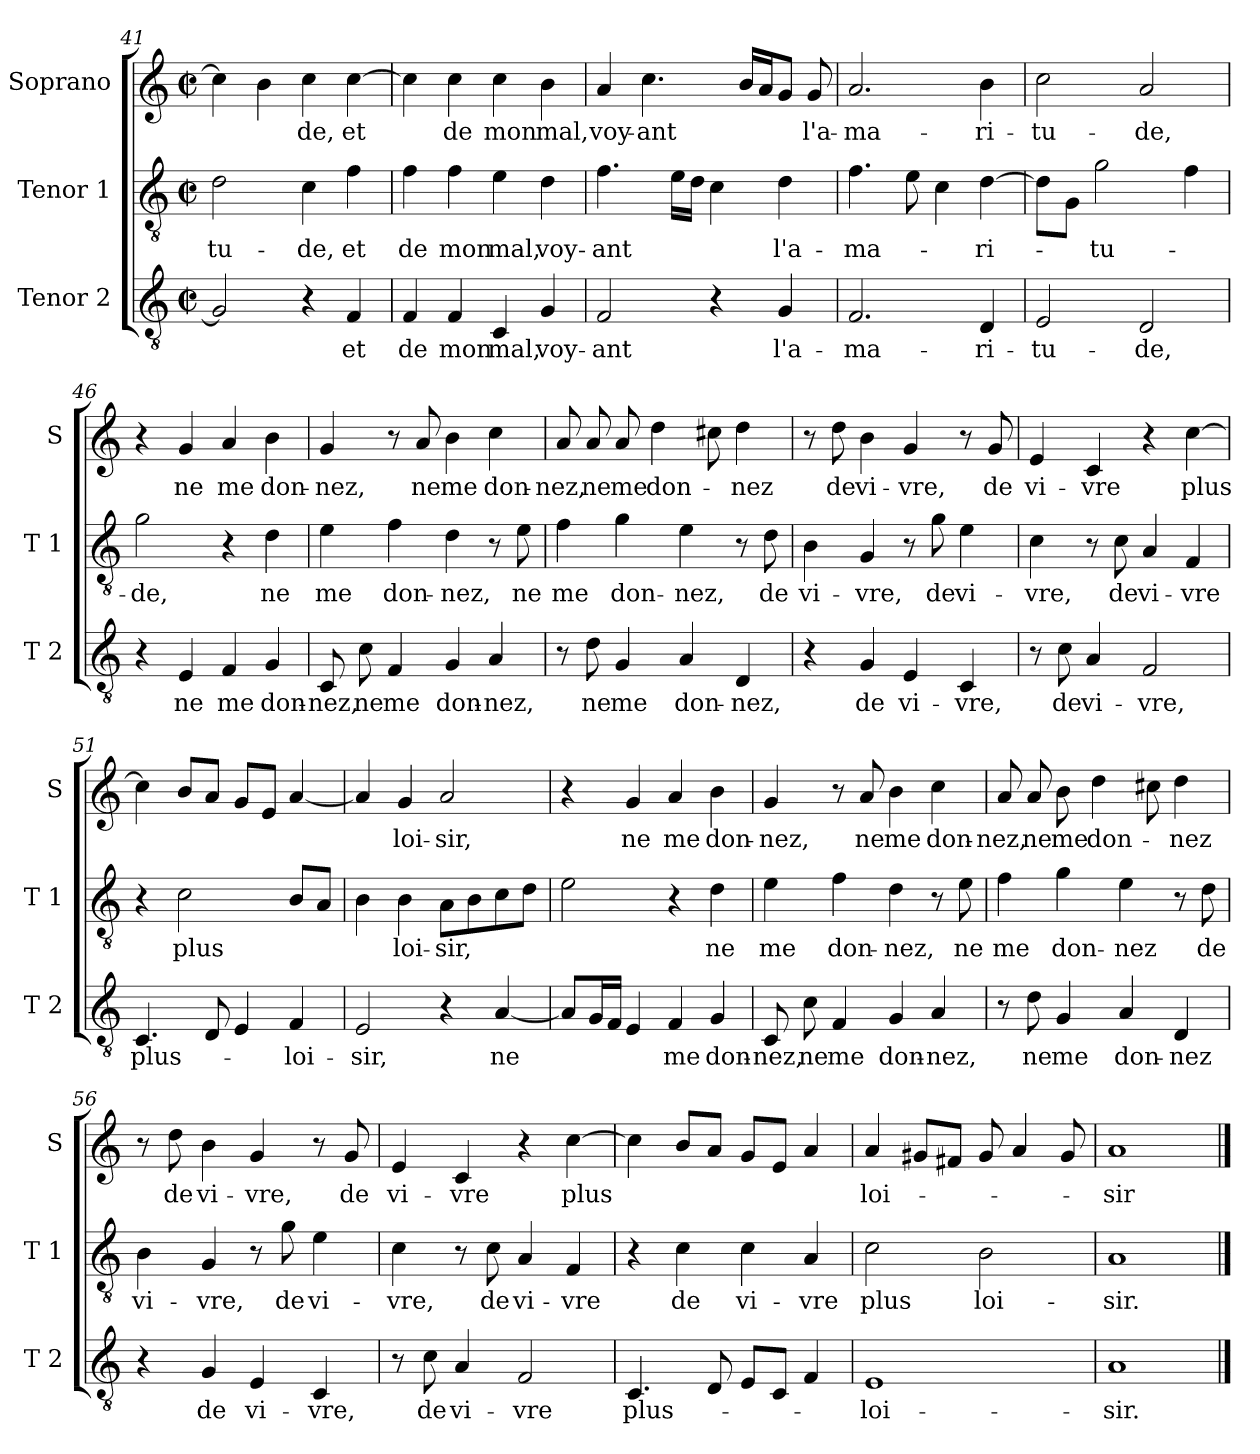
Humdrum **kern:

**kern	**text	**kern	**text	**kern	**text
*part3	*part3	*part2	*part2	*part1	*part1
*staff3	*staff3	*staff2	*staff2	*staff1	*staff1
*I"Tenor 2	*	*I"Tenor 1	*	*I"Soprano	*
*I'T 2	*	*I'T 1	*	*I'S	*
!!LO:LB:g=z
*clefGv2	*	*clefGv2	*	*clefG2	*
*k[]	*	*k[]	*	*k[]	*
*C:	*	*C:	*	*C:	*
*M2/2	*	*M2/2	*	*M2/2	*
*met(c|)	*	*met(c|)	*	*met(c|)	*
=41	=41	=41	=41	=41	=41
!	!	!	!LO:LY:b	!	!
2G/]	.	2d\	-tu-	4cc\]	.
.	.	.	.	4b\	.
!	!	!	!LO:LY:b	!	!LO:LY:b
4r	.	4c\	-de,	4cc\	-de,
!	!LO:LY:b	!	!LO:LY:b	!	!LO:LY:b
4F/	et	4f\	et	[4cc\	et
=42	=42	=42	=42	=42	=42
!	!LO:LY:b	!	!LO:LY:b	!	!
4F/	de	4f\	de	4cc\]	.
!	!LO:LY:b	!	!LO:LY:b	!	!LO:LY:b
4F/	mon	4f\	mon	4cc\	de
!	!LO:LY:b	!	!LO:LY:b	!	!LO:LY:b
4C/	mal,	4e\	mal,	4cc\	mon
!	!LO:LY:b	!	!LO:LY:b	!	!LO:LY:b
4G/	voy-	4d\	voy-	4b\	mal,
=43	=43	=43	=43	=43	=43
!	!LO:LY:b	!	!LO:LY:b	!	!LO:LY:b
2F/	-ant	4.f\	-ant	4a/	voy-
!	!	!	!	!	!LO:LY:b
.	.	.	.	4.cc\	-ant
.	.	16e\LL	.	.	.
.	.	16d\JJ	.	.	.
4r	.	4c\	.	.	.
.	.	.	.	16b/LL	.
.	.	.	.	16a/J	.
!	!LO:LY:b	!	!LO:LY:b	!	!
4G/	l'a-	4d\	l'a-	8g/J	.
!	!	!	!	!	!LO:LY:b
.	.	.	.	8g/	l'a-
=44	=44	=44	=44	=44	=44
!	!LO:LY:b	!	!LO:LY:b	!	!LO:LY:b
2.F/	-ma-	4.f\	-ma-	2.a/	-ma-
.	.	8e\	.	.	.
.	.	4c\	.	.	.
!	!LO:LY:b	!	!LO:LY:b	!	!LO:LY:b
4D/	-ri-	[4d\	-ri-	4b\	-ri-
=45	=45	=45	=45	=45	=45
!	!LO:LY:b	!	!	!	!LO:LY:b
2E/	-tu-	8d\L]	.	2cc\	-tu-
.	.	8G\J	.	.	.
!	!	!	!LO:LY:b	!	!
.	.	2g\	-tu-	.	.
!	!LO:LY:b	!	!	!	!LO:LY:b
2D/	-de,	.	.	2a/	-de,
.	.	4f\	.	.	.
!!LO:LB:g=z
=46	=46	=46	=46	=46	=46
!	!	!	!LO:LY:b	!	!
4r	.	2g\	-de,	4r	.
!	!LO:LY:b	!	!	!	!LO:LY:b
4E/	ne	.	.	4g/	ne
!	!LO:LY:b	!	!	!	!LO:LY:b
4F/	me	4r	.	4a/	me
!	!LO:LY:b	!	!LO:LY:b	!	!LO:LY:b
4G/	don-	4d\	ne	4b\	don-
=47	=47	=47	=47	=47	=47
!	!LO:LY:b	!	!LO:LY:b	!	!LO:LY:b
8C/	-nez,	4e\	me	4g/	-nez,
!	!LO:LY:b	!	!	!	!
8c\	ne	.	.	.	.
!	!LO:LY:b	!	!LO:LY:b	!	!
4F/	me	4f\	don-	8r	.
!	!	!	!	!	!LO:LY:b
.	.	.	.	8a/	ne
!	!LO:LY:b	!	!LO:LY:b	!	!LO:LY:b
4G/	don-	4d\	-nez,	4b\	me
!	!LO:LY:b	!	!	!	!LO:LY:b
4A/	-nez,	8r	.	4cc\	don-
!	!	!	!LO:LY:b	!	!
.	.	8e\	ne	.	.
=48	=48	=48	=48	=48	=48
!	!	!	!LO:LY:b	!	!LO:LY:b
8r	.	4f\	me	8a/	-nez,
!	!LO:LY:b	!	!	!	!LO:LY:b
8d\	ne	.	.	8a/	ne
!	!LO:LY:b	!	!LO:LY:b	!	!LO:LY:b
4G/	me	4g\	don-	8a/	me
!	!	!	!	!	!LO:LY:b
.	.	.	.	4dd\	don-
!	!LO:LY:b	!	!LO:LY:b	!	!
4A/	don-	4e\	-nez,	.	.
.	.	.	.	8cc#X\	.
!	!LO:LY:b	!	!	!	!LO:LY:b
4D/	-nez,	8r	.	4dd\	-nez
!	!	!	!LO:LY:b	!	!
.	.	8d\	de	.	.
=49	=49	=49	=49	=49	=49
!	!	!	!LO:LY:b	!	!
4r	.	4B\	vi-	8r	.
!	!	!	!	!	!LO:LY:b
.	.	.	.	8dd\	de
!	!LO:LY:b	!	!LO:LY:b	!	!LO:LY:b
4G/	de	4G/	-vre,	4b\	vi-
!	!LO:LY:b	!	!	!	!LO:LY:b
4E/	vi-	8r	.	4g/	-vre,
!	!	!	!LO:LY:b	!	!
.	.	8g\	de	.	.
!	!LO:LY:b	!	!LO:LY:b	!	!
4C/	-vre,	4e\	vi-	8r	.
!	!	!	!	!	!LO:LY:b
.	.	.	.	8g/	de
=50	=50	=50	=50	=50	=50
!	!	!	!LO:LY:b	!	!LO:LY:b
8r	.	4c\	-vre,	4e/	vi-
!	!LO:LY:b	!	!	!	!
8c\	de	.	.	.	.
!	!LO:LY:b	!	!	!	!LO:LY:b
4A/	vi-	8r	.	4c/	-vre
!	!	!	!LO:LY:b	!	!
.	.	8c\	de	.	.
!	!LO:LY:b	!	!LO:LY:b	!	!
2F/	-vre,	4A/	vi-	4r	.
!	!	!	!LO:LY:b	!	!LO:LY:b
.	.	4F/	-vre	[4cc\	plus
!!LO:LB:g=z
=51	=51	=51	=51	=51	=51
!	!LO:LY:b	!	!	!	!
4.C/	plus-	4r	.	4cc\]	.
!	!	!	!LO:LY:b	!	!
.	.	2c\	plus	8b/L	.
8D/	.	.	.	8a/J	.
4E/	.	.	.	8g/L	.
.	.	.	.	8e/J	.
!	!LO:LY:b	!	!	!	!
4F/	-loi-	8B/L	.	[4a/	.
.	.	8A/J	.	.	.
=52	=52	=52	=52	=52	=52
!	!LO:LY:b	!	!	!	!
2E/	-sir,	4B\	.	4a/]	.
!	!	!	!LO:LY:b	!	!LO:LY:b
.	.	4B\	loi-	4g/	loi-
!	!	!	!LO:LY:b	!	!LO:LY:b
4r	.	8A\L	-sir,	2a/	-sir,
.	.	8B\	.	.	.
!	!LO:LY:b	!	!	!	!
[4A/	ne	8c\	.	.	.
.	.	8d\J	.	.	.
=53	=53	=53	=53	=53	=53
8A/L]	.	2e\	.	4r	.
16G/L	.	.	.	.	.
16F/JJ	.	.	.	.	.
!	!	!	!	!	!LO:LY:b
4E/	.	.	.	4g/	ne
!	!LO:LY:b	!	!	!	!LO:LY:b
4F/	me	4r	.	4a/	me
!	!LO:LY:b	!	!LO:LY:b	!	!LO:LY:b
4G/	don-	4d\	ne	4b\	don-
=54	=54	=54	=54	=54	=54
!	!LO:LY:b	!	!LO:LY:b	!	!LO:LY:b
8C/	-nez,	4e\	me	4g/	-nez,
!	!LO:LY:b	!	!	!	!
8c\	ne	.	.	.	.
!	!LO:LY:b	!	!LO:LY:b	!	!
4F/	me	4f\	don-	8r	.
!	!	!	!	!	!LO:LY:b
.	.	.	.	8a/	ne
!	!LO:LY:b	!	!LO:LY:b	!	!LO:LY:b
4G/	don-	4d\	-nez,	4b\	me
!	!LO:LY:b	!	!	!	!LO:LY:b
4A/	-nez,	8r	.	4cc\	don-
!	!	!	!LO:LY:b	!	!
.	.	8e\	ne	.	.
=55	=55	=55	=55	=55	=55
!	!	!	!LO:LY:b	!	!LO:LY:b
8r	.	4f\	me	8a/	-nez,
!	!LO:LY:b	!	!	!	!LO:LY:b
8d\	ne	.	.	8a/	ne
!	!LO:LY:b	!	!LO:LY:b	!	!LO:LY:b
4G/	me	4g\	don-	8b\	me
!	!	!	!	!	!LO:LY:b
.	.	.	.	4dd\	don-
!	!LO:LY:b	!	!LO:LY:b	!	!
4A/	don-	4e\	-nez	.	.
.	.	.	.	8cc#X\	.
!	!LO:LY:b	!	!	!	!LO:LY:b
4D/	-nez	8r	.	4dd\	-nez
!	!	!	!LO:LY:b	!	!
.	.	8d\	de	.	.
!!LO:PB:g=z
=56	=56	=56	=56	=56	=56
!	!	!	!LO:LY:b	!	!
4r	.	4B\	vi-	8r	.
!	!	!	!	!	!LO:LY:b
.	.	.	.	8dd\	de
!	!LO:LY:b	!	!LO:LY:b	!	!LO:LY:b
4G/	de	4G/	-vre,	4b\	vi-
!	!LO:LY:b	!	!	!	!LO:LY:b
4E/	vi-	8r	.	4g/	-vre,
!	!	!	!LO:LY:b	!	!
.	.	8g\	de	.	.
!	!LO:LY:b	!	!LO:LY:b	!	!
4C/	-vre,	4e\	vi-	8r	.
!	!	!	!	!	!LO:LY:b
.	.	.	.	8g/	de
=57	=57	=57	=57	=57	=57
!	!	!	!LO:LY:b	!	!LO:LY:b
8r	.	4c\	-vre,	4e/	vi-
!	!LO:LY:b	!	!	!	!
8c\	de	.	.	.	.
!	!LO:LY:b	!	!	!	!LO:LY:b
4A/	vi-	8r	.	4c/	-vre
!	!	!	!LO:LY:b	!	!
.	.	8c\	de	.	.
!	!LO:LY:b	!	!LO:LY:b	!	!
2F/	-vre	4A/	vi-	4r	.
!	!	!	!LO:LY:b	!	!LO:LY:b
.	.	4F/	-vre	[4cc\	plus
=58	=58	=58	=58	=58	=58
!	!LO:LY:b	!	!	!	!
4.C/	plus-	4r	.	4cc\]	.
!	!	!	!LO:LY:b	!	!
.	.	4c\	de	8b/L	.
8D/	.	.	.	8a/J	.
!	!	!	!LO:LY:b	!	!
8E/L	.	4c\	vi-	8g/L	.
8C/J	.	.	.	8e/J	.
!	!	!	!LO:LY:b	!	!
4F/	.	4A/	-vre	4a/	.
=59	=59	=59	=59	=59	=59
!	!LO:LY:b	!	!LO:LY:b	!	!LO:LY:b
1E	-loi-	2c\	plus	4a/	loi-
.	.	.	.	8g#X/L	.
.	.	.	.	8f#X/J	.
!	!	!	!LO:LY:b	!	!
.	.	2B\	loi-	8g#/	.
.	.	.	.	4a/	.
.	.	.	.	8g#/	.
=60	=60	=60	=60	=60	=60
!	!LO:LY:b	!	!LO:LY:b	!	!LO:LY:b
1A	-sir.	1A	-sir.	1a	-sir
==	==	==	==	==	==
*-	*-	*-	*-	*-	*-
